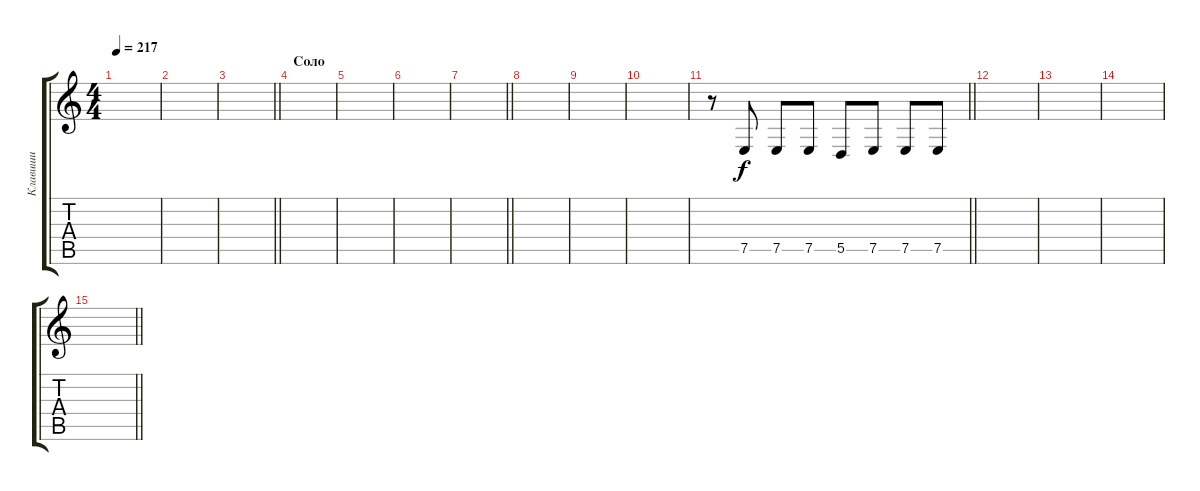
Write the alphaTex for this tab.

\track ("Клавиши" "Клавиши") {instrument tuba}
\staff {score tabs}
\tuning (E4 B3 G3 D3 A2 E2) {hide}
\ts (4 4)
\tempo 217
\clef g2
\ks c
|
|
\barLineRight lightlight
|
\section ("" "Соло")
|
|
|
\barLineRight lightlight
|
|
|
|
\barLineRight lightlight
r.8 7.5.8 7.5.8 7.5.8 5.5.8 7.5.8 7.5.8 7.5.8 |
|
|
|
\barLineRight lightlight
